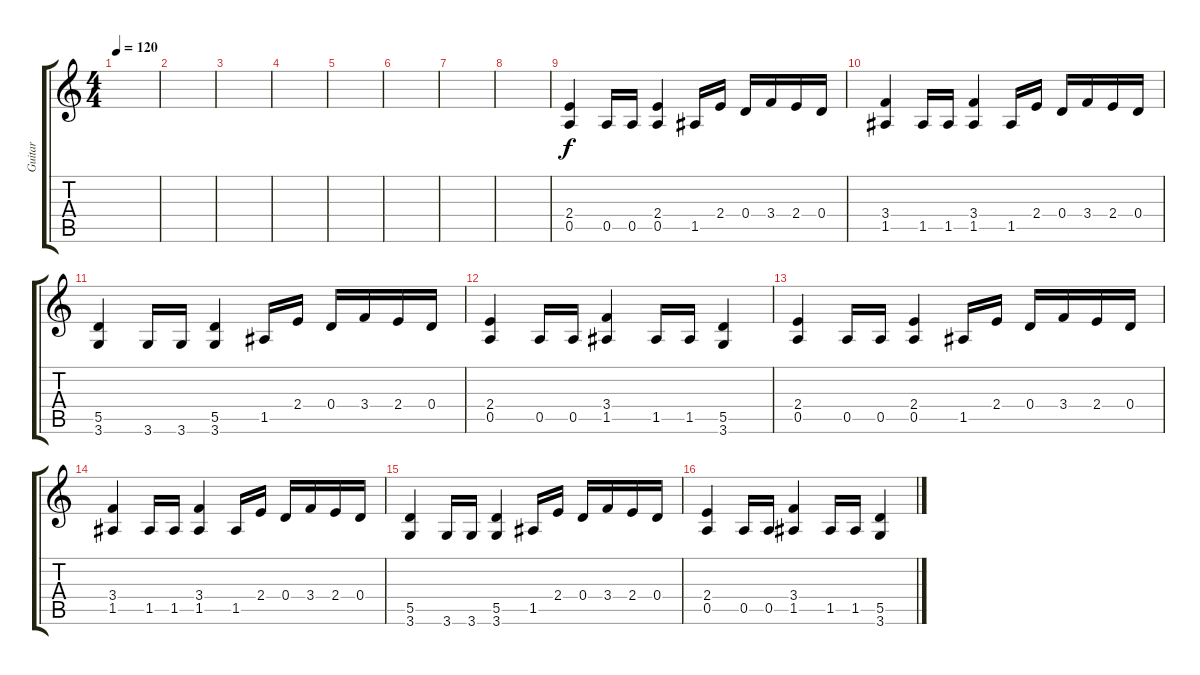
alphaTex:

\track ("Guitar" "Guitar") {instrument distortionguitar}
\staff {score tabs}
\tuning (E4 B3 G3 D3 A2 E2) {hide}
\ts (4 4)
\tempo 120
\clef g2
\ks c
|
|
|
|
|
|
|
|
(2.4 0.5).4 0.5.16 0.5.16 (2.4 0.5).4 1.5.16 2.4.16 0.4.16 3.4.16 2.4.16 0.4.16 |
(3.4 1.5).4 1.5.16 1.5.16 (3.4 1.5).4 1.5.16 2.4.16 0.4.16 3.4.16 2.4.16 0.4.16 |
(5.5 3.6).4 3.6.16 3.6.16 (5.5 3.6).4 1.5.16 2.4.16 0.4.16 3.4.16 2.4.16 0.4.16 |
(2.4 0.5).4 0.5.16 0.5.16 (3.4 1.5).4 1.5.16 1.5.16 (5.5 3.6).4 |
(2.4 0.5).4 0.5.16 0.5.16 (2.4 0.5).4 1.5.16 2.4.16 0.4.16 3.4.16 2.4.16 0.4.16 |
(3.4 1.5).4 1.5.16 1.5.16 (3.4 1.5).4 1.5.16 2.4.16 0.4.16 3.4.16 2.4.16 0.4.16 |
(5.5 3.6).4 3.6.16 3.6.16 (5.5 3.6).4 1.5.16 2.4.16 0.4.16 3.4.16 2.4.16 0.4.16 |
(2.4 0.5).4 0.5.16 0.5.16 (3.4 1.5).4 1.5.16 1.5.16 (5.5 3.6).4
